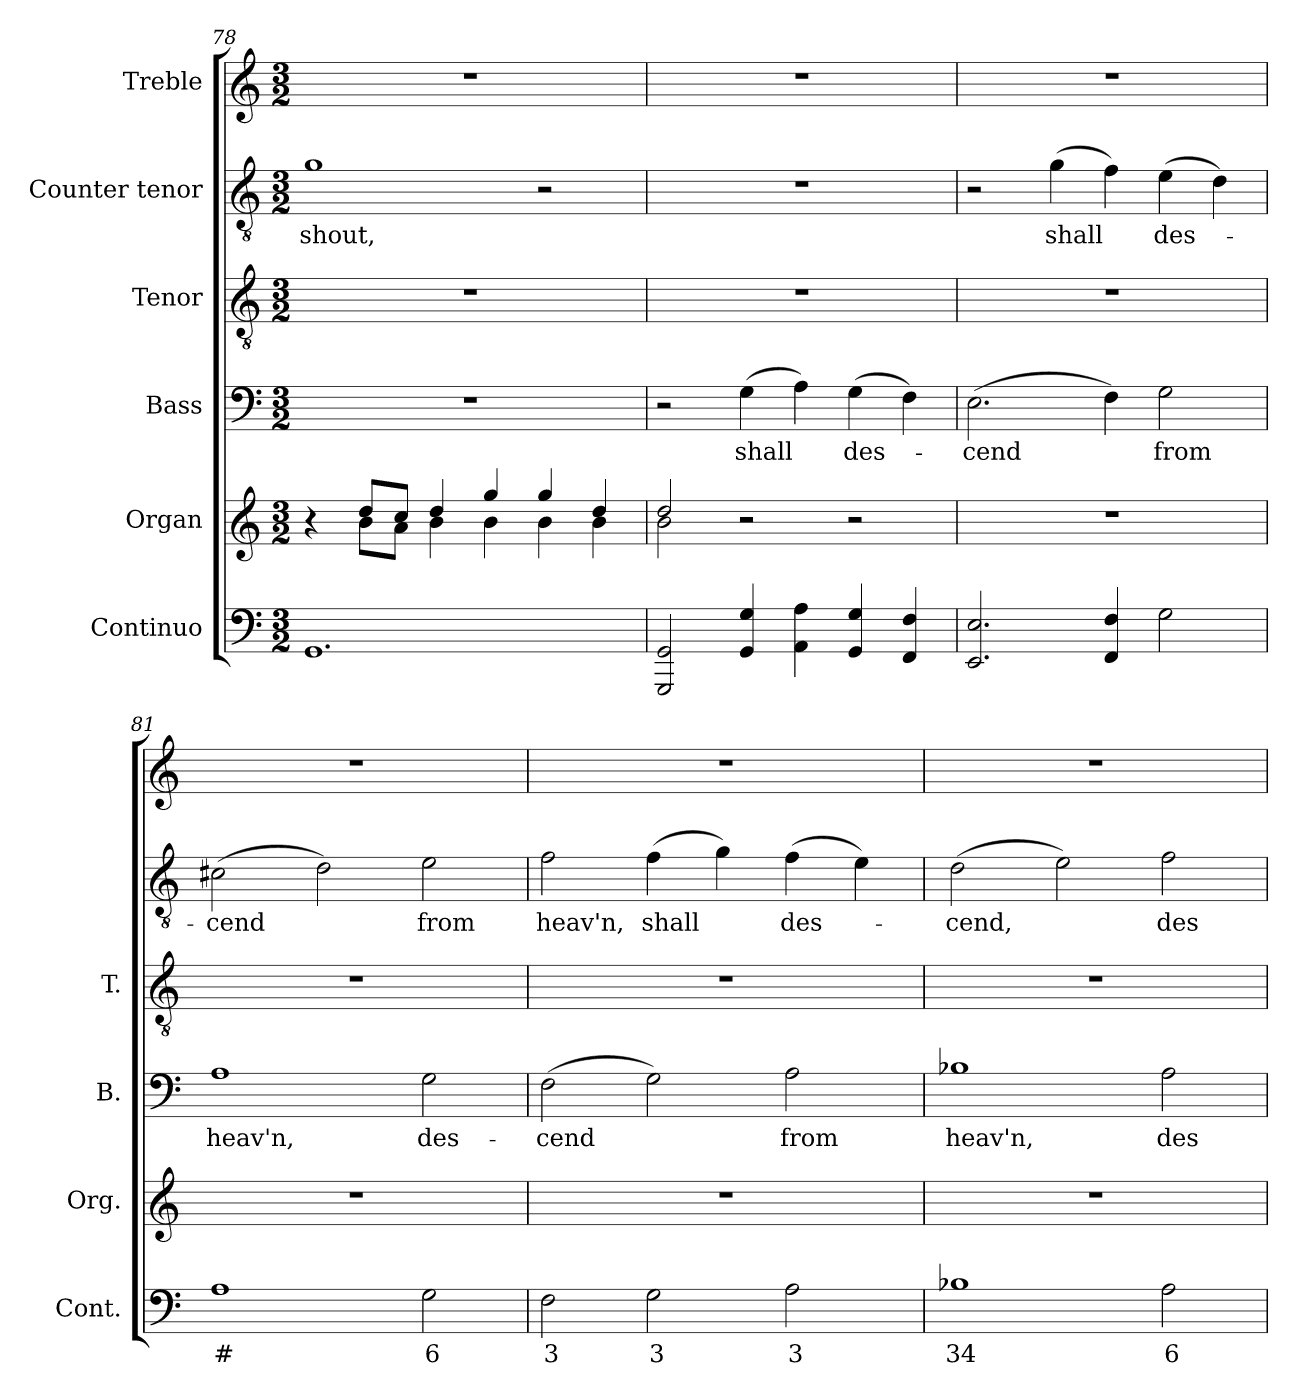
**kern	**text	**kern	**kern	**text	**kern	**kern	**text	**kern
*part6	*part6	*part5	*part4	*part4	*part3	*part2	*part2	*part1
*staff6	*staff6	*staff5	*staff4	*staff4	*staff3	*staff2	*staff2	*staff1
*I"Continuo	*	*I"Organ	*I"Bass	*	*I"Tenor	*I"Counter tenor	*	*I"Treble
*I'Cont.	*	*I'Org.	*I'B.	*	*I'T.	*	*	*
*clefF4	*	*clefG2	*clefF4	*	*clefGv2	*clefGv2	*	*clefG2
*	*	*	*	*	*ITrd7c12	*ITrd7c12	*	*
*k[]	*	*k[]	*k[]	*	*k[]	*k[]	*	*k[]
*C:	*	*C:	*C:	*	*C:	*C:	*	*C:
*M3/2	*	*M3/2	*M3/2	*	*M3/2	*M3/2	*	*M3/2
=78	=78	=78	=78	=78	=78	=78	=78	=78
*	*	*^	*	*	*	*	*	*
!	!	!	!	!LO:N:vis=1	!	!LO:N:vis=1	!	!	!
!	!	!	!	!	!	!	!	!LO:LY:b:color=#000000	!LO:N:vis=1
1.GGi	.	4r	4ryy	1.r	.	1.r	1Gi	shout,	1.r
.	.	8ddi/L	8bi\L	.	.	.	.	.	.
.	.	8cci/J	8ai\J	.	.	.	.	.	.
.	.	4ddi/	4bi\	.	.	.	.	.	.
.	.	4ggi/	4bi\	.	.	.	.	.	.
.	.	4ggi/	4bi\	.	.	.	2r	.	.
.	.	4ddi/	4bi\	.	.	.	.	.	.
!!LO:LB:g=z
=79	=79	=79	=79	=79	=79	=79	=79	=79	=79
!	!	!	!	!	!	!LO:N:vis=1	!LO:N:vis=1	!	!LO:N:vis=1
2GGGi/ 2GGi	.	2ddi/	2bi\	2r	.	1.r	1.r	.	1.r
!	!	!	!	!	!LO:LY:b:color=#000000	!	!	!	!
4GGi/ 4Gi	.	2r	2ryy	(4Gi\	shall	.	.	.	.
4AAi\ 4Ai	.	.	.	4Ai\)	.	.	.	.	.
!	!	!	!	!	!LO:LY:b:color=#000000	!	!	!	!
4GGi/ 4Gi	.	2r	2ryy	(4Gi\	des-	.	.	.	.
4FFi/ 4Fi	.	.	.	4Fi\)	.	.	.	.	.
*	*	*v	*v	*	*	*	*	*	*
=80	=80	=80	=80	=80	=80	=80	=80	=80
!	!	!LO:N:vis=1	!	!	!	!	!	!
!	!	!	!	!LO:LY:b:color=#000000	!LO:N:vis=1	!	!	!LO:N:vis=1
2.EEi/ 2.Ei	.	1.r	(2.Ei\	-cend	1.r	2r	.	1.r
!	!	!	!	!	!	!	!LO:LY:b:color=#000000	!
.	.	.	.	.	.	(4Gi\	shall	.
4FFi/ 4Fi	.	.	4Fi\)	.	.	4Fi\)	.	.
!	!	!	!	!LO:LY:b:color=#000000	!	!	!	!
!	!	!	!	!	!	!	!LO:LY:b:color=#000000	!
2Gi\	.	.	2Gi\	from	.	(4Ei\	des-	.
.	.	.	.	.	.	4Di\)	.	.
=81	=81	=81	=81	=81	=81	=81	=81	=81
!	!LO:LY:b:color=#000000	!LO:N:vis=1	!	!	!	!	!	!
!	!	!	!	!LO:LY:b:color=#000000	!LO:N:vis=1	!	!	!
!	!	!	!	!	!	!	!LO:LY:b:color=#000000	!LO:N:vis=1
1Ai	#	1.r	1Ai	heav'n,	1.r	(2C#Xi\	-cend	1.r
.	.	.	.	.	.	2Di\)	.	.
!	!LO:LY:b:color=#000000	!	!	!	!	!	!	!
!	!	!	!	!LO:LY:b:color=#000000	!	!	!	!
!	!	!	!	!	!	!	!LO:LY:b:color=#000000	!
2Gi\	6	.	2Gi\	des-	.	2Ei\	from	.
=82	=82	=82	=82	=82	=82	=82	=82	=82
!	!LO:LY:b:color=#000000	!LO:N:vis=1	!	!	!	!	!	!
!	!	!	!	!LO:LY:b:color=#000000	!LO:N:vis=1	!	!	!
!	!	!	!	!	!	!	!LO:LY:b:color=#000000	!LO:N:vis=1
2Fi\	3	1.r	(2Fi\	-cend	1.r	2Fi\	heav'n,	1.r
!	!LO:LY:b:color=#000000	!	!	!	!	!	!	!
!	!	!	!	!	!	!	!LO:LY:b:color=#000000	!
2Gi\	3	.	2Gi\)	.	.	(4Fi\	shall	.
.	.	.	.	.	.	4Gi\)	.	.
!	!LO:LY:b:color=#000000	!	!	!	!	!	!	!
!	!	!	!	!LO:LY:b:color=#000000	!	!	!	!
!	!	!	!	!	!	!	!LO:LY:b:color=#000000	!
2Ai\	3	.	2Ai\	from	.	(4Fi\	des-	.
.	.	.	.	.	.	4Ei\)	.	.
=83	=83	=83	=83	=83	=83	=83	=83	=83
!	!LO:LY:b:color=#000000	!LO:N:vis=1	!	!	!	!	!	!
!	!	!	!	!LO:LY:b:color=#000000	!LO:N:vis=1	!	!	!
!	!	!	!	!	!	!	!LO:LY:b:color=#000000	!LO:N:vis=1
1B-Xi	34	1.r	1B-Xi	heav'n,	1.r	(2Di\	-cend,	1.r
.	.	.	.	.	.	2Ei\)	.	.
!	!LO:LY:b:color=#000000	!	!	!	!	!	!	!
!	!	!	!	!LO:LY:b:color=#000000	!	!	!	!
!	!	!	!	!	!	!	!LO:LY:b:color=#000000	!
2Ai\	6	.	2Ai\	des-	.	2Fi\	des-	.
=	=	=	=	=	=	=	=	=
*-	*-	*-	*-	*-	*-	*-	*-	*-
